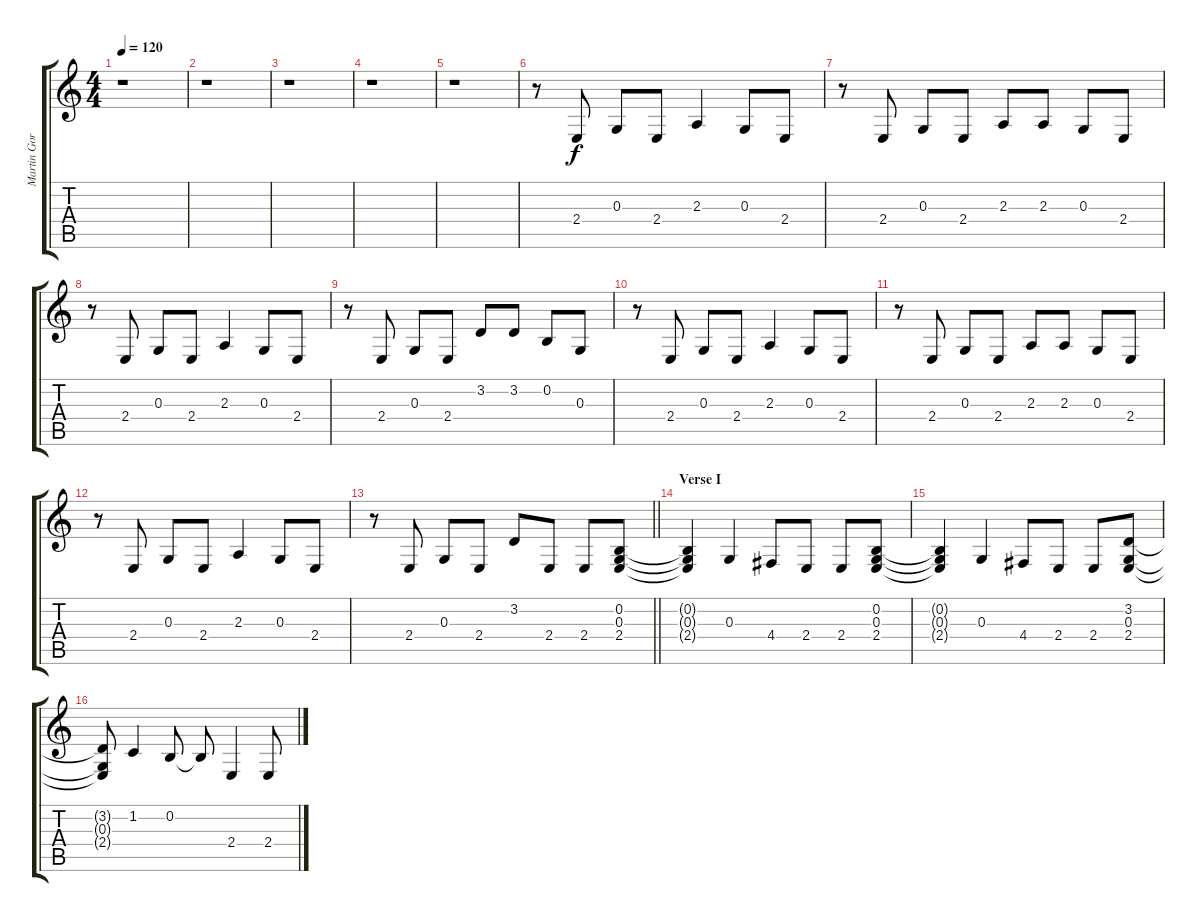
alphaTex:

\track ("Martin Gore - Synth" "Martin Gor") {instrument honkytonkpiano}
\staff {score tabs}
\tuning (E4 B3 G3 D3 A2 E2) {hide}
\ts (4 4)
\tempo 120
\clef g2
\ks c
r.1{dy f} |
r.1 |
r.1 |
r.1 |
r.1 |
r.8 2.4.8 0.3.8 2.4.8 2.3.4 0.3.8 2.4.8 |
r.8 2.4.8 0.3.8 2.4.8 2.3.8 2.3.8 0.3.8 2.4.8 |
r.8 2.4.8 0.3.8 2.4.8 2.3.4 0.3.8 2.4.8 |
r.8 2.4.8 0.3.8 2.4.8 3.2.8 3.2.8 0.2.8 0.3.8 |
r.8 2.4.8 0.3.8 2.4.8 2.3.4 0.3.8 2.4.8 |
r.8 2.4.8 0.3.8 2.4.8 2.3.8 2.3.8 0.3.8 2.4.8 |
r.8 2.4.8 0.3.8 2.4.8 2.3.4 0.3.8 2.4.8 |
\barLineRight lightlight
r.8 2.4.8 0.3.8 2.4.8 3.2.8 2.4.8 2.4.8 (0.2 0.3 2.4).8 |
\section ("" "Verse I")
(0.2{t} 0.3{t} 2.4{t}).4 0.3.4 4.4.8 2.4.8 2.4.8 (0.2 0.3 2.4).8 |
(0.2{t} 0.3{t} 2.4{t}).4 0.3.4 4.4.8 2.4.8 2.4.8 (3.2 0.3 2.4).8 |
(3.2{t} 0.3{t} 2.4{t}).8 1.2.4 0.2.8 0.2{t}.8 2.4.4 2.4.8
